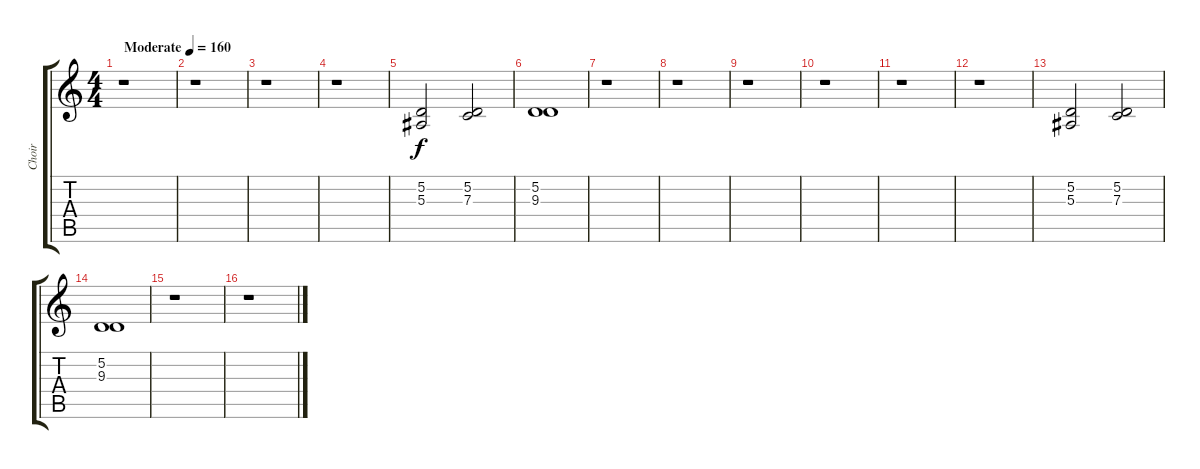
\track ("Choir" "Choir") {instrument synthvoice}
\staff {score tabs}
\tuning (D4 A3 F3 C3 G2 D2) {hide}
\ts (4 4)
\tempo (160 "Moderate")
\clef g2
\ks c
r.1{dy f instrument synthvoice} |
r.1 |
r.1 |
r.1 |
(5.2 5.3).2 (5.2 7.3).2 |
(5.2 9.3).1 |
r.1 |
r.1 |
r.1 |
r.1 |
r.1 |
r.1 |
(5.2 5.3).2 (5.2 7.3).2 |
(5.2 9.3).1 |
r.1 |
r.1
